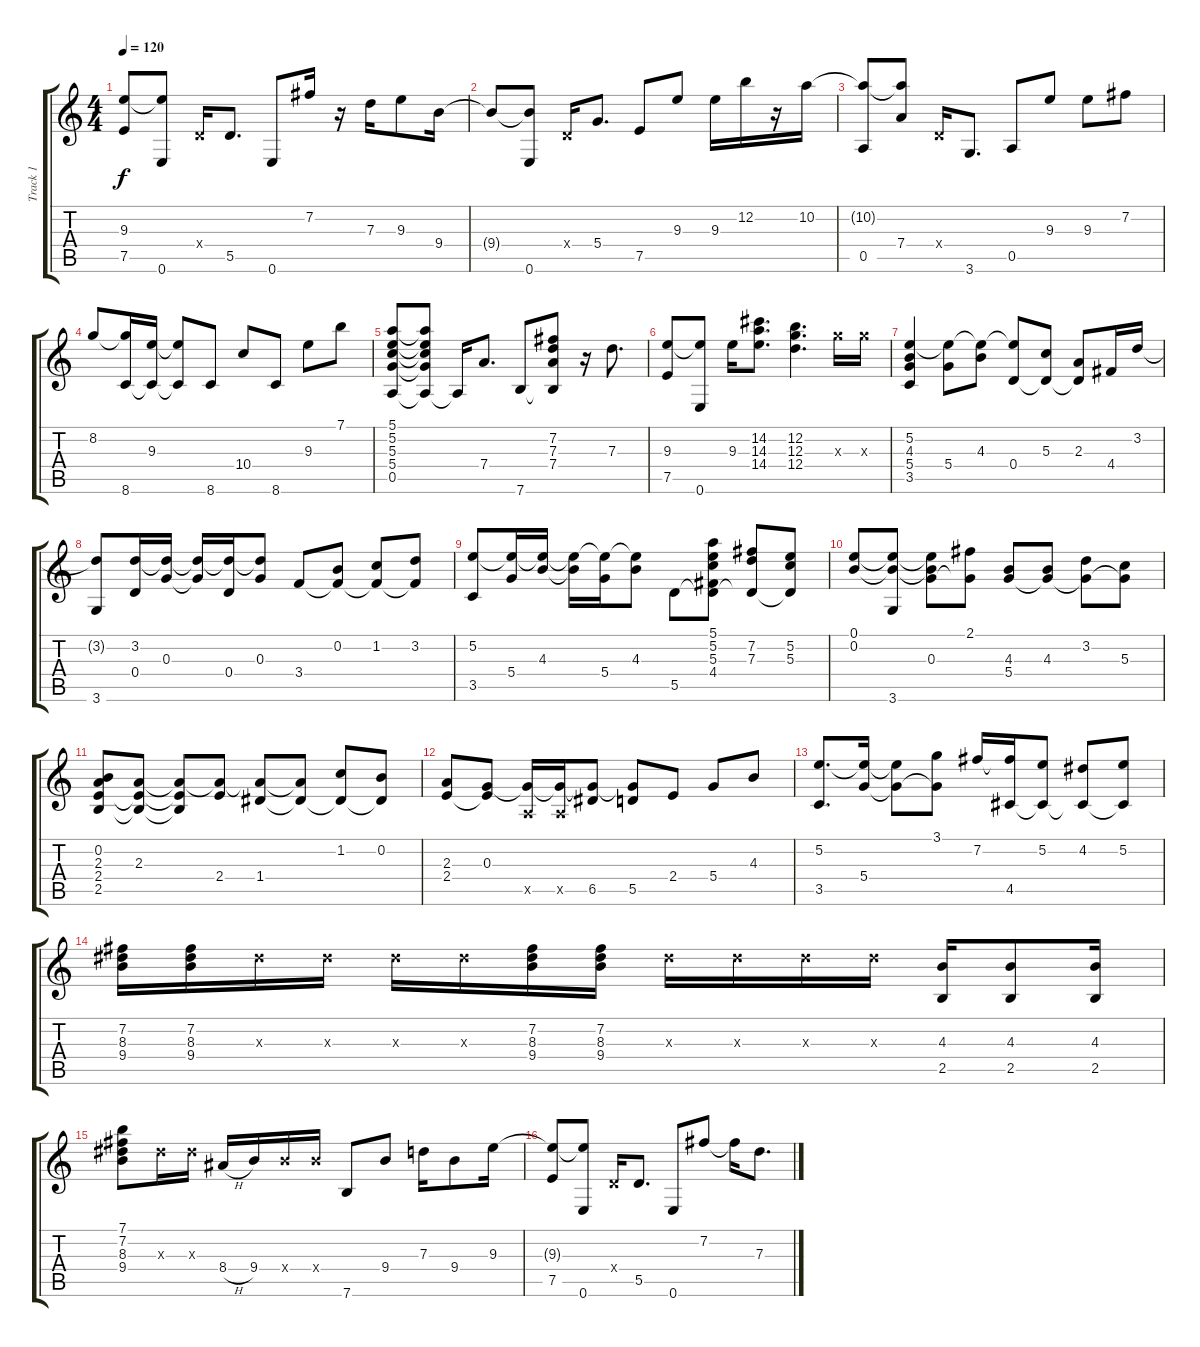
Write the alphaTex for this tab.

\track ("Track 1" "Track 1") {instrument acousticguitarsteel}
\staff {score tabs}
\tuning (E4 B3 G3 D3 A2 E2) {hide}
\ts (4 4)
\tempo 120
\clef g2
\ks c
(9.3{t} 7.5).8{dy f} (9.3{t} 0.6).8 0.4{x}.16 5.5.8{d} 0.6.8 7.2.16 r.16 7.3.16 9.3.8 9.4.16 |
9.4{t}.8 (9.4{t} 0.6).8 0.4{x}.16 5.4.8{d} 7.5.8 9.3.8 9.3.16 12.2.16 r.16 10.2.16 |
(10.2{t} 0.5).8 (10.2{t} 7.4).8 0.4{x}.16 3.6.8{d} 0.5.8 9.3.8 9.3.8 7.2.8 |
8.2.8 (8.2{t} 8.6).16 (9.3 8.6{t}).16 (9.3{t} 8.6{t}).8 8.6.8 10.4.8 8.6.8 9.3.8 7.1.8 |
(5.1 5.2 5.3 5.4 0.5).8 (5.1{t} 5.2{t} 5.3{t} 5.4{t} 0.5{t}).8 0.5{t}.16 7.4.8{d} 7.6.8 (7.2 7.3 7.4 7.6{t}).8 r.16 7.3.8{d} |
(9.3 7.5).8 (9.3{t} 0.6).8 9.3.16 (14.2 14.3 14.4).8{d} (12.2 12.3 12.4).4{d} 12.3{x}.16 12.3{x}.16 |
(5.2 4.3 5.4 3.5).4 (5.2{t} 5.4).8 (5.2{t} 4.3).8 (5.2{t} 0.4).8 (5.3 0.4{t}).8 (2.3 0.4{t}).8 4.4.16 3.2.16 |
(3.2{t} 3.6).8 (3.2 0.4).16 (3.2{t} 0.3).16 (3.2{t} 0.3{t}).16 (3.2{t} 0.4).16 (3.2{t} 0.3).8 3.4.8 (0.2 3.4{t}).8 (1.2 3.4{t}).8 (3.2 3.4{t}).8 |
(5.2 3.5).8 (5.2{t} 5.4).16 (5.2{t} 4.3).16 (5.2{t} 4.3{t}).16 (5.2{t} 5.4).16 (5.2{t} 4.3).8 5.5.8 (5.1 5.2 5.3 4.4 5.5{t}).8 (7.2 7.3 5.5{t}).8 (5.2 5.3 5.5{t}).8 |
(0.1 0.2).8 (0.1{t} 0.2{t} 3.6).8 (0.1{t} 0.2{t} 0.3).8 (2.1 0.3{t}).8 (4.3 5.4).8 (4.3 5.4{t}).8 (3.2 5.4{t}).8 (5.3 5.4{t}).8 |
(0.2 2.3 2.4 2.5).8 (2.3 2.4{t} 2.5{t}).8 (2.3{t} 2.4{t} 2.5{t}).8 (2.3{t} 2.4).8 (2.3{t} 1.4).8 (2.3{t} 1.4{t}).8 (1.2 1.4{t}).8 (0.2 1.4{t}).8 |
(2.3 2.4).8 (0.3 2.4{t}).8 (0.3{t} 0.5{x}).16 (0.3{t} 0.5{x}).16 (0.3{t} 6.5).8 (0.3{t} 5.5).8 2.4.8 5.4.8 4.3.8 |
(5.2 3.5).8{d} (5.2{t} 5.4).16 (5.2{t} 5.4{t}).8 (3.1 5.4{t}).8 7.2.16 (7.2{t} 4.5).16 (5.2 4.5{t}).8 (4.2 4.5{t}).8 (5.2 4.5{t}).8 |
(7.2 8.3 9.4).16 (7.2 8.3 9.4).16 8.3{x}.16 8.3{x}.16 8.3{x}.16 8.3{x}.16 (7.2 8.3 9.4).16 (7.2 8.3 9.4).16 8.3{x}.16 8.3{x}.16 8.3{x}.16 8.3{x}.16 (4.3 2.5).16 (4.3 2.5).8 (4.3 2.5).16 |
(7.1 7.2 8.3 9.4).8 8.3{x}.16 8.3{x}.16 8.4{h}.16 9.4.16 9.4{x}.16 9.4{x}.16 7.6.8 9.4.8 7.3.16 9.4.8 9.3.16 |
(9.3{t} 7.5).8 (9.3{t} 0.6).8 0.4{x}.16 5.5.8{d} 0.6.8 7.2.8 7.2{t}.16 7.3.8{d}
